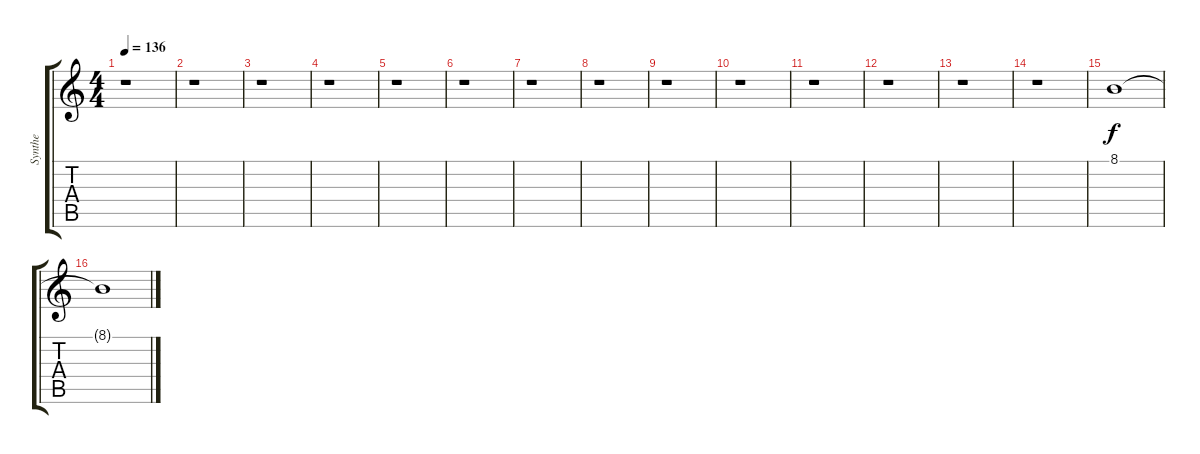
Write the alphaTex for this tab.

\track ("Synthe" "Synthe") {instrument honkytonkpiano}
\staff {score tabs}
\tuning (Eb4 Bb3 Gb3 Db3 Ab2 Eb2) {hide}
\ts (4 4)
\tempo 136
\clef g2
\ks c
r.1{dy f instrument honkytonkpiano} |
r.1 |
r.1 |
r.1 |
r.1 |
r.1 |
r.1 |
r.1 |
r.1 |
r.1 |
r.1 |
r.1 |
r.1 |
r.1 |
8.1.1 |
8.1{t}.1
